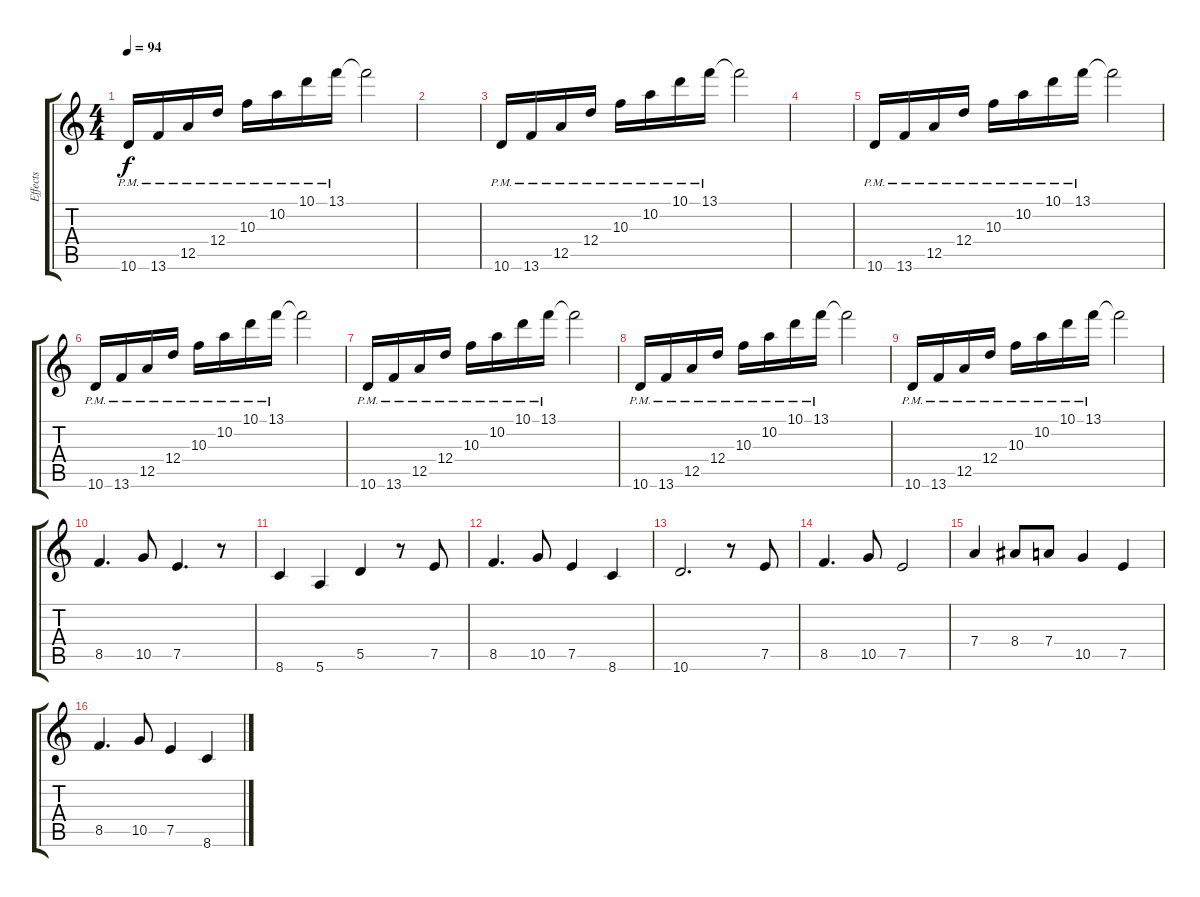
\track ("Effects" "Effects") {instrument acousticguitarsteel}
\staff {score tabs}
\tuning (E4 B3 G3 D3 A2 E2) {hide}
\ts (4 4)
\tempo 94
\clef g2
\ks c
10.6{pm}.16{dy f} 13.6{pm}.16 12.5{pm}.16 12.4{pm}.16 10.3{pm}.16 10.2{pm}.16 10.1{pm}.16 13.1{pm}.16 13.1{t}.2 |
|
10.6{pm}.16 13.6{pm}.16 12.5{pm}.16 12.4{pm}.16 10.3{pm}.16 10.2{pm}.16 10.1{pm}.16 13.1{pm}.16 13.1{t}.2 |
|
10.6{pm}.16 13.6{pm}.16 12.5{pm}.16 12.4{pm}.16 10.3{pm}.16 10.2{pm}.16 10.1{pm}.16 13.1{pm}.16 13.1{t}.2 |
10.6{pm}.16 13.6{pm}.16 12.5{pm}.16 12.4{pm}.16 10.3{pm}.16 10.2{pm}.16 10.1{pm}.16 13.1{pm}.16 13.1{t}.2 |
10.6{pm}.16 13.6{pm}.16 12.5{pm}.16 12.4{pm}.16 10.3{pm}.16 10.2{pm}.16 10.1{pm}.16 13.1{pm}.16 13.1{t}.2 |
10.6{pm}.16 13.6{pm}.16 12.5{pm}.16 12.4{pm}.16 10.3{pm}.16 10.2{pm}.16 10.1{pm}.16 13.1{pm}.16 13.1{t}.2 |
10.6{pm}.16 13.6{pm}.16 12.5{pm}.16 12.4{pm}.16 10.3{pm}.16 10.2{pm}.16 10.1{pm}.16 13.1{pm}.16 13.1{t}.2 |
8.5.4{d} 10.5.8 7.5.4{d} r.8 |
8.6.4 5.6.4 5.5.4 r.8 7.5.8 |
8.5.4{d} 10.5.8 7.5.4 8.6.4 |
10.6.2{d} r.8 7.5.8 |
8.5.4{d} 10.5.8 7.5.2 |
7.4.4 8.4.8 7.4.8 10.5.4 7.5.4 |
8.5.4{d} 10.5.8 7.5.4 8.6.4
